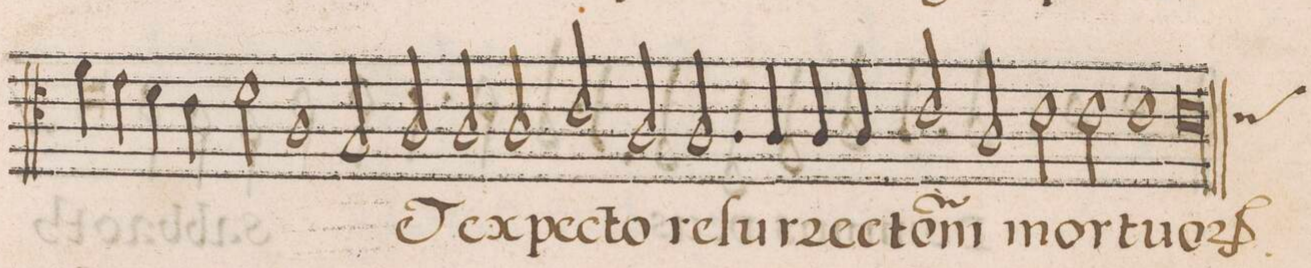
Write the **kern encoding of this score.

**kern	**text
*I"ALTVS	*
*clefC3	*
*k[]	*
*met(C|)	*
*M2/1	*
4f\	-r(um)
4e\	.
4d\	.
4c\	.
2d\	.
1A/	.
=128-	=128-
2G/	.
2A/	.
2A/	e(t)
=129-	=129-
2A/	ex-
2c/	-pec-
2A/	-to
2.A/	re-
=130-	=130-
4A/	-ſur-
4A/	-rec-
4A/	-t(i-
2c/	-o-
2A/	-n)em
=131-	=131-
2c\	mor-
2c\	-tu-
1c\	-o-
=132-	=132-
*custos:c	*
0cl\	-(rum)
=133||	=133||
*M3/1	*
*-	*-
